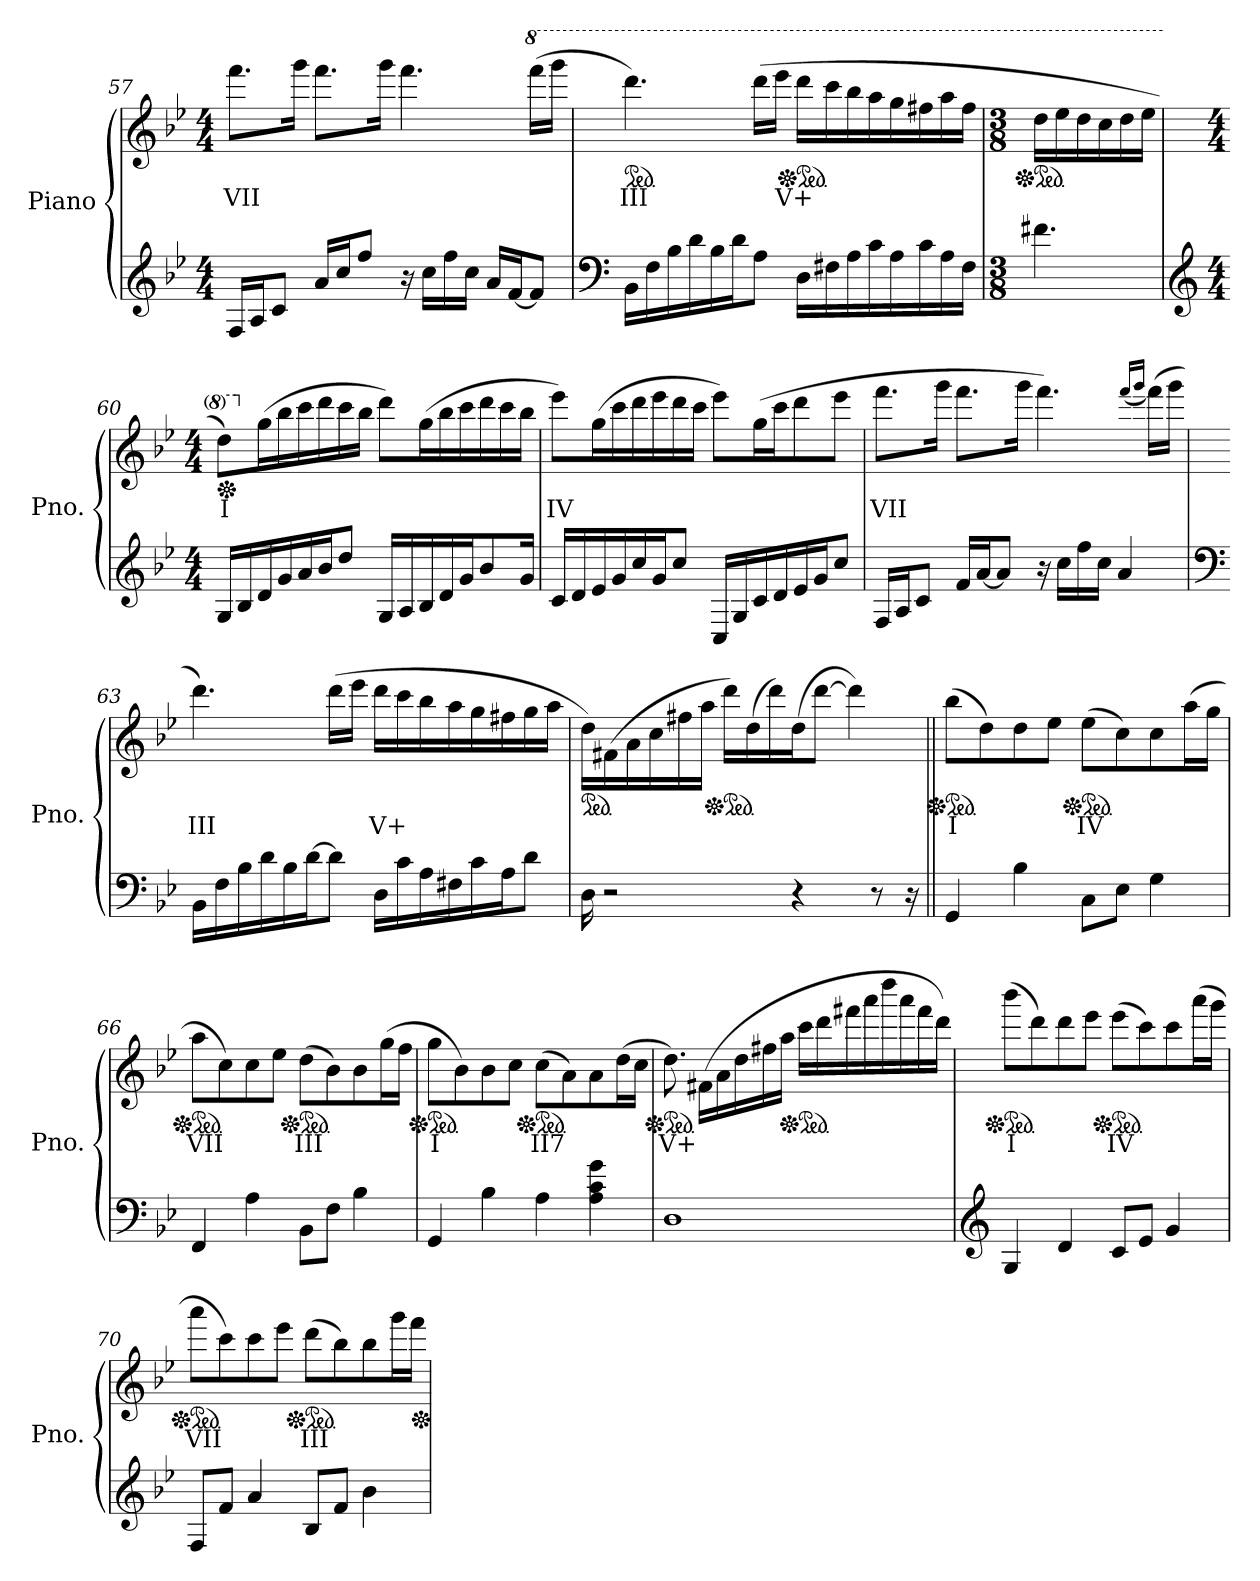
**kern	**kern	**text
*part1	*part1	*part1
*staff2	*staff1	*staff1
*I"Piano	*	*
*I'Pno.	*	*
!!LO:PB:g=z
*clefG2	*clefG2	*
*k[b-e-]	*k[b-e-]	*
*M4/4	*M4/4	*
=57	=57	=57
!	!	!LO:LY:b
16F/LL	8.fff\L	VII
16A/J	.	.
8c/J	.	.
.	16ggg\Jk	.
16a/LL	8.fff\L	.
16cc/J	.	.
8ff/J	.	.
.	16ggg\Jk	.
16r	4.fff\	.
16cc\LL	.	.
16ff\	.	.
16cc\JJ	.	.
16a/LL	.	.
[16f/J	.	.
*	*8va	*
8f/J]	(>16ffff\LL	.
.	16gggg\JJ	.
=58	=58	=58
*clefF4	*	*
*	*ped	*
!	!	!LO:LY:b
16BB-\LL	4.dddd\)	III
16F\	.	.
16B-\	.	.
16d\	.	.
16B-\	.	.
16d\J	.	.
8A\J	(>16dddd\LL	.
.	16eeee-\JJ	.
*	*Xped	*
*	*ped	*
!	!	!LO:LY:b
16D\LL	16dddd\LL	V+
16F#X\	16cccc\	.
16A\	16bbb-\	.
16c\	16aaa\	.
16A\	16ggg\	.
16c\	16fff#X\	.
16A\	16aaa\	.
16F#\JJ	16fff#\JJ	.
=59	=59	=59
*M3/8	*M3/8	*
*	*Xped	*
*	*ped	*
4.f#X\	16ddd\LL	.
.	16eee-\	.
.	16ddd\	.
.	16ccc\	.
.	16ddd\	.
.	16eee-\JJ	.
!!LO:LB:g=z
=60	=60	=60
*clefG2	*	*
*M4/4	*M4/4	*
*	*Xped	*
!	!	!LO:LY:b
16G/LL	8ddd\L)	I
16B-/	.	.
*	*X8va	*
16d/	(>16gg\L	.
16g/	16bb-\	.
16a/	16ccc\	.
16b-/J	16ddd\	.
8dd/J	16ccc\	.
.	16bb-\JJ	.
16G/LL	8ddd\L)	.
16A/	.	.
16B-/	(>16gg\L	.
16d/	16bb-\	.
16g/J	16ccc\	.
8b-/	16ddd\	.
.	16ccc\	.
16g/Jk	16bb-\JJ	.
=61	=61	=61
!	!	!LO:LY:b
16c/LL	8eee-\L)	IV
16d/	.	.
16e-/	(>16gg\L	.
16g/	16ccc\	.
16cc/	16ddd\	.
16g/J	16eee-\	.
8cc/J	16ddd\	.
.	16ccc\JJ	.
16C/LL	8eee-\L)	.
16G/	.	.
16c/	(>16gg\L	.
16d/	16ccc\J	.
16e-/	8ddd\	.
16g/J	.	.
8cc/J	8eee-\J	.
!!LO:LB:g=z
=62	=62	=62
!	!	!LO:LY:b
16F/LL	8.fff\L	VII
16A/J	.	.
8c/J	.	.
.	16ggg\Jk	.
16f/LL	8.fff\L	.
[16a/J	.	.
8a/J]	.	.
.	16ggg\Jk	.
16r	4.fff\)	.
16cc\LL	.	.
16ff\	.	.
16cc\JJ	.	.
4a/	.	.
.	(<16qfff/LL	.
.	16qggg/JJ	.
.	(>16fff\LL)	.
.	16ggg\JJ	.
=63	=63	=63
*clefF4	*	*
!	!	!LO:LY:b
16BB-\LL	4.ddd\)	III
16F\	.	.
16B-\	.	.
16d\	.	.
16B-\	.	.
[16d\J	.	.
8d\J]	(>16ddd\LL	.
.	16eee-\JJ	.
!	!	!LO:LY:b
16D\LL	16ddd\LL	V+
16c\	16ccc\	.
16A\	16bb-\	.
16F#X\	16aa\	.
16c\	16gg\	.
16A\J	16ff#X\	.
8d\J	16gg\	.
.	16aa\JJ	.
!!LO:LB:g=z
=64	=64	=64
*	*ped	*
16D\	16dd\LL)	.
2r	(>16f#X\	.
.	16a\	.
.	16cc\	.
.	16ff#X\	.
.	16aa\JJ	.
*	*Xped	*
*	*ped	*
.	16ddd\LL)	.
.	(>16dd\	.
.	16ddd\)	.
4r	(>16dd\J	.
.	[8ddd\J	.
.	4ddd\])	.
8r	.	.
16r	.	.
=65||	=65||	=65||
*	*Xped	*
*	*ped	*
!	!	!LO:LY:b
4GG/	(>8bb-\L	I
.	8dd\)	.
4B-\	8dd\	.
.	8ee-\J	.
*	*Xped	*
*	*ped	*
!	!	!LO:LY:b
8C\L	(>8ee-\L	IV
8E-\J	8cc\)	.
4G\	8cc\	.
.	(>16aa\L	.
.	16gg\JJ	.
!!LO:LB:g=z
=66	=66	=66
*	*Xped	*
*	*ped	*
!	!	!LO:LY:b
4FF/	8aa\L	VII
.	8cc\)	.
4A\	8cc\	.
.	8ee-\J	.
*	*Xped	*
*	*ped	*
!	!	!LO:LY:b
8BB-\L	(>8dd\L	III
8F\J	8b-\)	.
4B-\	8b-\	.
.	(>16gg\L	.
.	16ff\JJ	.
=67	=67	=67
*	*Xped	*
*	*ped	*
!	!	!LO:LY:b
4GG/	8gg\L	I
.	8b-\)	.
4B-\	8b-\	.
.	8cc\J	.
*	*Xped	*
*	*ped	*
!	!	!LO:LY:b
4A\	(>8cc\L	II7
.	8a\)	.
4A\ 4c\ 4g\	8a\	.
.	(>16dd\L	.
.	16cc\JJ	.
=68	=68	=68
*	*Xped	*
*	*ped	*
!	!	!LO:LY:b
1D	8.dd\)	V+
.	(>16f#X\LL	.
.	16a\	.
.	16dd\	.
.	16ff#X\	.
.	16aa\JJ	.
*	*Xped	*
*	*ped	*
.	16ccc\LL	.
.	16ddd\	.
.	16fff#X\	.
.	16aaa\	.
.	16dddd\	.
.	16aaa\	.
.	16fff#\	.
.	16ddd\JJ)	.
!!LO:PB:g=z
=69	=69	=69
*clefG2	*	*
*	*Xped	*
*	*ped	*
!	!	!LO:LY:b
4G/	(>8bbb-\L	I
.	8ddd\)	.
4d/	8ddd\	.
.	8eee-\J	.
*	*Xped	*
*	*ped	*
!	!	!LO:LY:b
8c/L	(>8eee-\L	IV
8e-/J	8ccc\)	.
4g/	8ccc\	.
.	(>16aaa\L	.
.	16ggg\JJ	.
=70	=70	=70
*	*Xped	*
*	*ped	*
!	!	!LO:LY:b
8F/L	8aaa\L	VII
8f/J	8ccc\)	.
4a/	8ccc\	.
.	8eee-\J	.
*	*Xped	*
*	*ped	*
!	!	!LO:LY:b
8B-/L	(>8ddd\L	III
8f/J	8bb-\)	.
4b-\	8bb-\	.
.	16ggg\L	.
.	16fff\JJ	.
*	*Xped	*
=	=	=
*-	*-	*-
